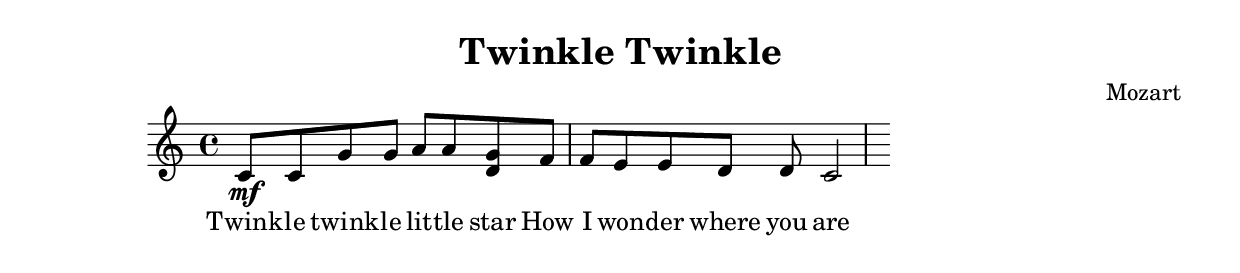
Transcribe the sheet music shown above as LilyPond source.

\header {
  title = "Twinkle Twinkle"
  composer = "Mozart"
}

\relative c' {
  c8\mf c g' g
  a a <g d>
  f f e e
  d d c2
}

\addlyrics {
  Twink -- le twink -- le lit -- tle star
  How I won -- der where you are
}
